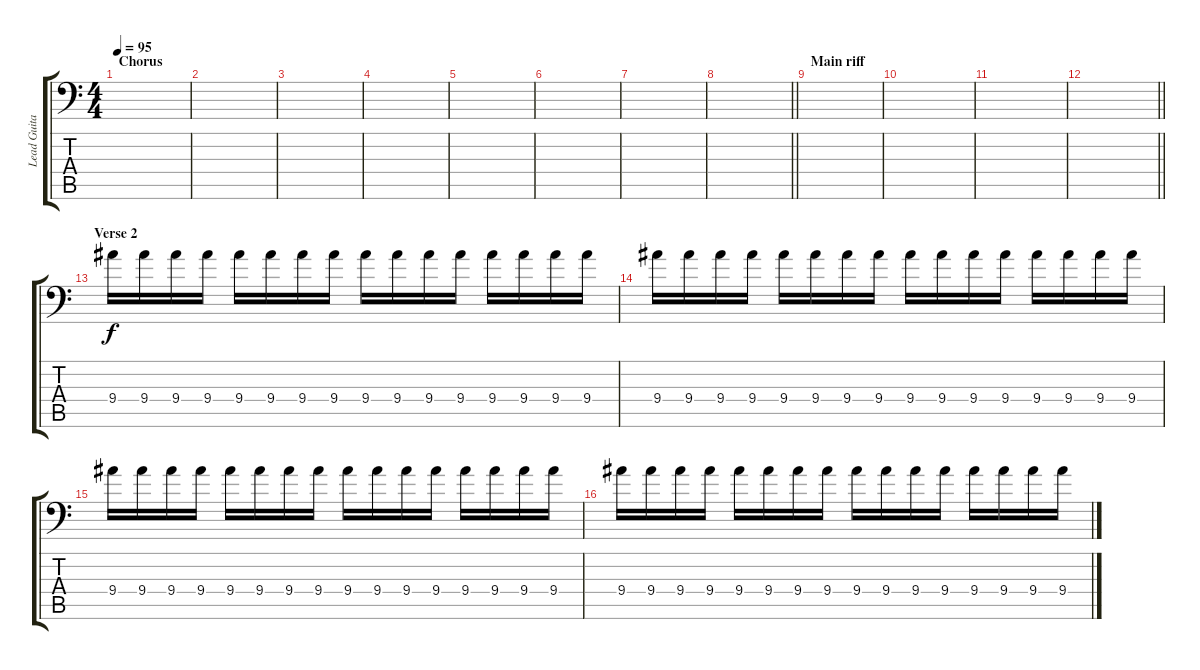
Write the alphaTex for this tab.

\track ("Lead Guitar" "Lead Guita") {instrument distortionguitar}
\staff {score tabs}
\tuning (Eb4 Bb3 Gb3 Db3 Ab2 Bb1) {hide}
\ts (4 4)
\section ("" "Chorus")
\tempo 95
\clef f4
\ks c
|
|
|
|
|
|
|
\barLineRight lightlight
|
\section ("" "Main riff")
|
|
|
\barLineRight lightlight
|
\section ("" "Verse 2")
9.4.16{volume 9} 9.4.16 9.4.16 9.4.16 9.4.16 9.4.16 9.4.16 9.4.16 9.4.16 9.4.16 9.4.16 9.4.16 9.4.16 9.4.16 9.4.16 9.4.16 |
9.4.16 9.4.16 9.4.16 9.4.16 9.4.16 9.4.16 9.4.16 9.4.16 9.4.16 9.4.16 9.4.16 9.4.16 9.4.16 9.4.16 9.4.16 9.4.16 |
9.4.16 9.4.16 9.4.16 9.4.16 9.4.16 9.4.16 9.4.16 9.4.16 9.4.16 9.4.16 9.4.16 9.4.16 9.4.16 9.4.16 9.4.16 9.4.16 |
9.4.16 9.4.16 9.4.16 9.4.16 9.4.16 9.4.16 9.4.16 9.4.16 9.4.16 9.4.16 9.4.16 9.4.16 9.4.16 9.4.16 9.4.16 9.4.16
